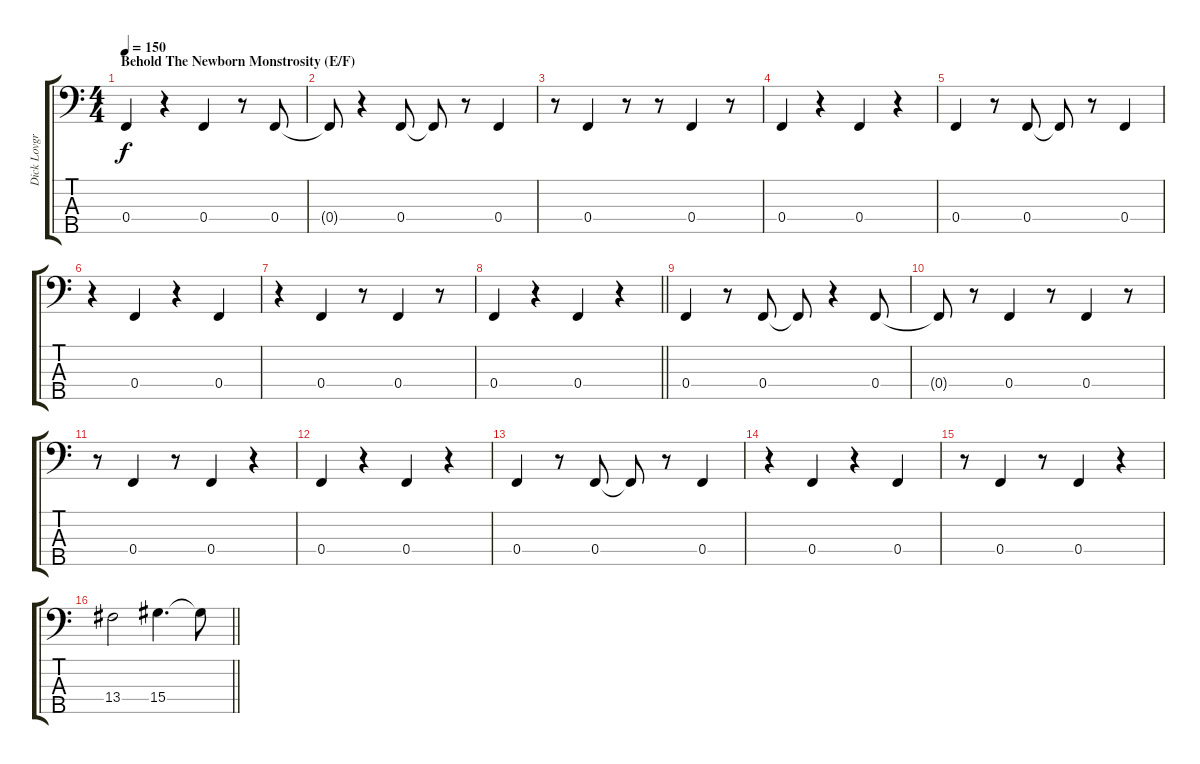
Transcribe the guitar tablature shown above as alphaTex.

\track ("Dick Lovgren (Bass in F)" "Dick Lovgr") {instrument slapbass1}
\staff {score tabs}
\tuning (Ab2 Eb2 Bb1 F1 C1) {hide}
\ts (4 4)
\section ("" "Behold The Newborn Monstrosity (E/F)")
\tempo 150
\clef f4
\ks c
0.4.4{dy f} r.4 0.4.4 r.8 0.4.8 |
0.4{t}.8 r.4 0.4.8 0.4{t}.8 r.8 0.4.4 |
r.8 0.4.4 r.8 r.8 0.4.4 r.8 |
0.4.4 r.4 0.4.4 r.4 |
0.4.4 r.8 0.4.8 0.4{t}.8 r.8 0.4.4 |
r.4 0.4.4 r.4 0.4.4 |
r.4 0.4.4 r.8 0.4.4 r.8 |
\barLineRight lightlight
0.4.4 r.4 0.4.4 r.4 |
0.4.4 r.8 0.4.8 0.4{t}.8 r.4 0.4.8 |
0.4{t}.8 r.8 0.4.4 r.8 0.4.4 r.8 |
r.8 0.4.4 r.8 0.4.4 r.4 |
0.4.4 r.4 0.4.4 r.4 |
0.4.4 r.8 0.4.8 0.4{t}.8 r.8 0.4.4 |
r.4 0.4.4 r.4 0.4.4 |
r.8 0.4.4 r.8 0.4.4 r.4 |
\barLineRight lightlight
13.4.2 15.4.4{d} 15.4{ss t}.8
